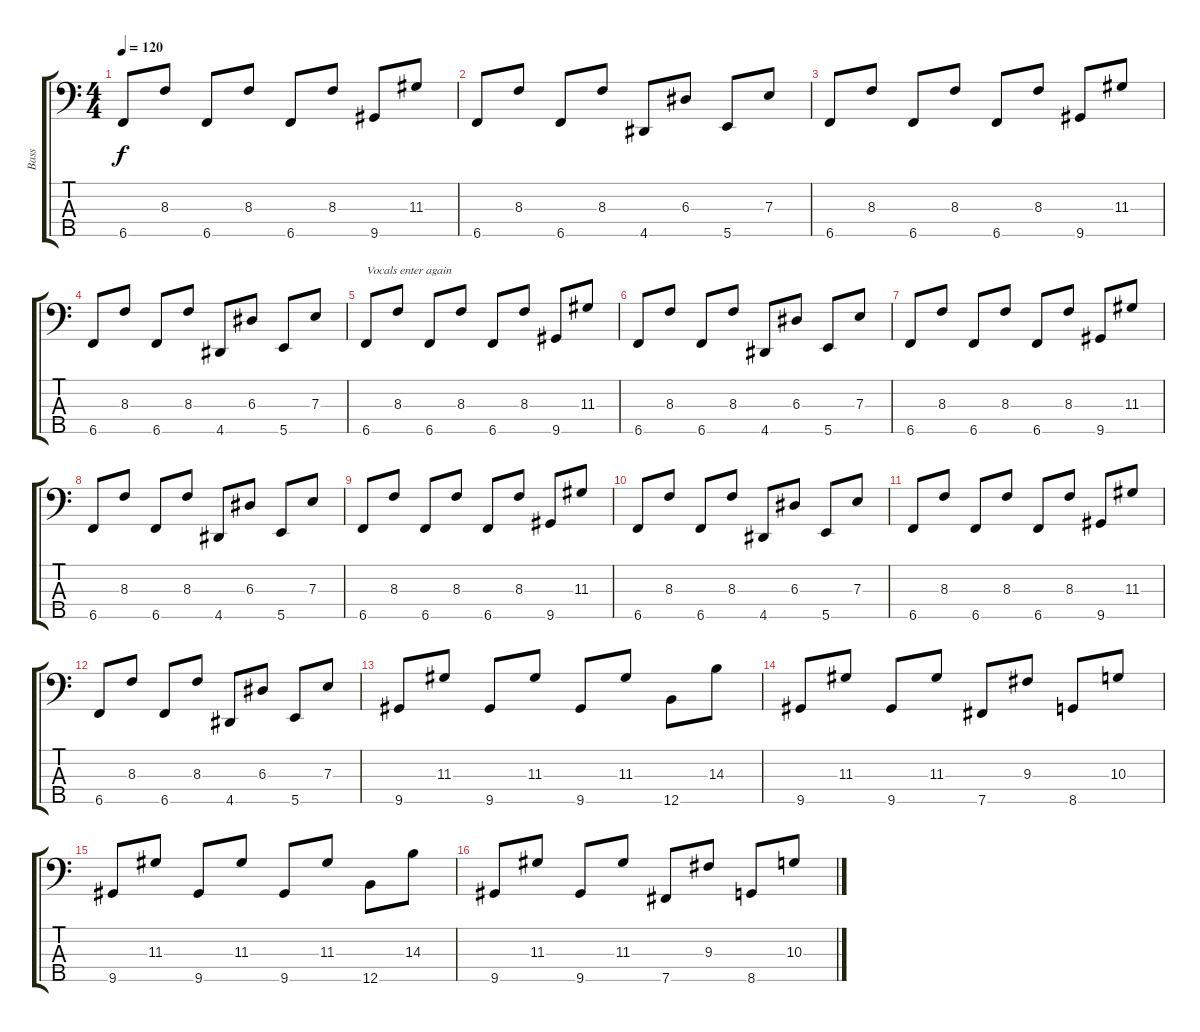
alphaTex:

\track ("Bass" "Bass") {instrument electricbassfinger}
\staff {score tabs}
\tuning (G2 D2 A1 E1 B0) {hide}
\ts (4 4)
\tempo 120
\clef f4
\ks c
6.5.8{dy f} 8.3.8 6.5.8 8.3.8 6.5.8 8.3.8 9.5.8 11.3.8 |
6.5.8 8.3.8 6.5.8 8.3.8 4.5.8 6.3.8 5.5.8 7.3.8 |
6.5.8 8.3.8 6.5.8 8.3.8 6.5.8 8.3.8 9.5.8 11.3.8 |
6.5.8 8.3.8 6.5.8 8.3.8 4.5.8 6.3.8 5.5.8 7.3.8 |
6.5.8{txt "Vocals enter again"} 8.3.8 6.5.8 8.3.8 6.5.8 8.3.8 9.5.8 11.3.8 |
6.5.8 8.3.8 6.5.8 8.3.8 4.5.8 6.3.8 5.5.8 7.3.8 |
6.5.8 8.3.8 6.5.8 8.3.8 6.5.8 8.3.8 9.5.8 11.3.8 |
6.5.8 8.3.8 6.5.8 8.3.8 4.5.8 6.3.8 5.5.8 7.3.8 |
6.5.8 8.3.8 6.5.8 8.3.8 6.5.8 8.3.8 9.5.8 11.3.8 |
6.5.8 8.3.8 6.5.8 8.3.8 4.5.8 6.3.8 5.5.8 7.3.8 |
6.5.8 8.3.8 6.5.8 8.3.8 6.5.8 8.3.8 9.5.8 11.3.8 |
6.5.8 8.3.8 6.5.8 8.3.8 4.5.8 6.3.8 5.5.8 7.3.8 |
9.5.8 11.3.8 9.5.8 11.3.8 9.5.8 11.3.8 12.5.8 14.3.8 |
9.5.8 11.3.8 9.5.8 11.3.8 7.5.8 9.3.8 8.5.8 10.3.8 |
9.5.8 11.3.8 9.5.8 11.3.8 9.5.8 11.3.8 12.5.8 14.3.8 |
9.5.8 11.3.8 9.5.8 11.3.8 7.5.8 9.3.8 8.5.8 10.3.8
